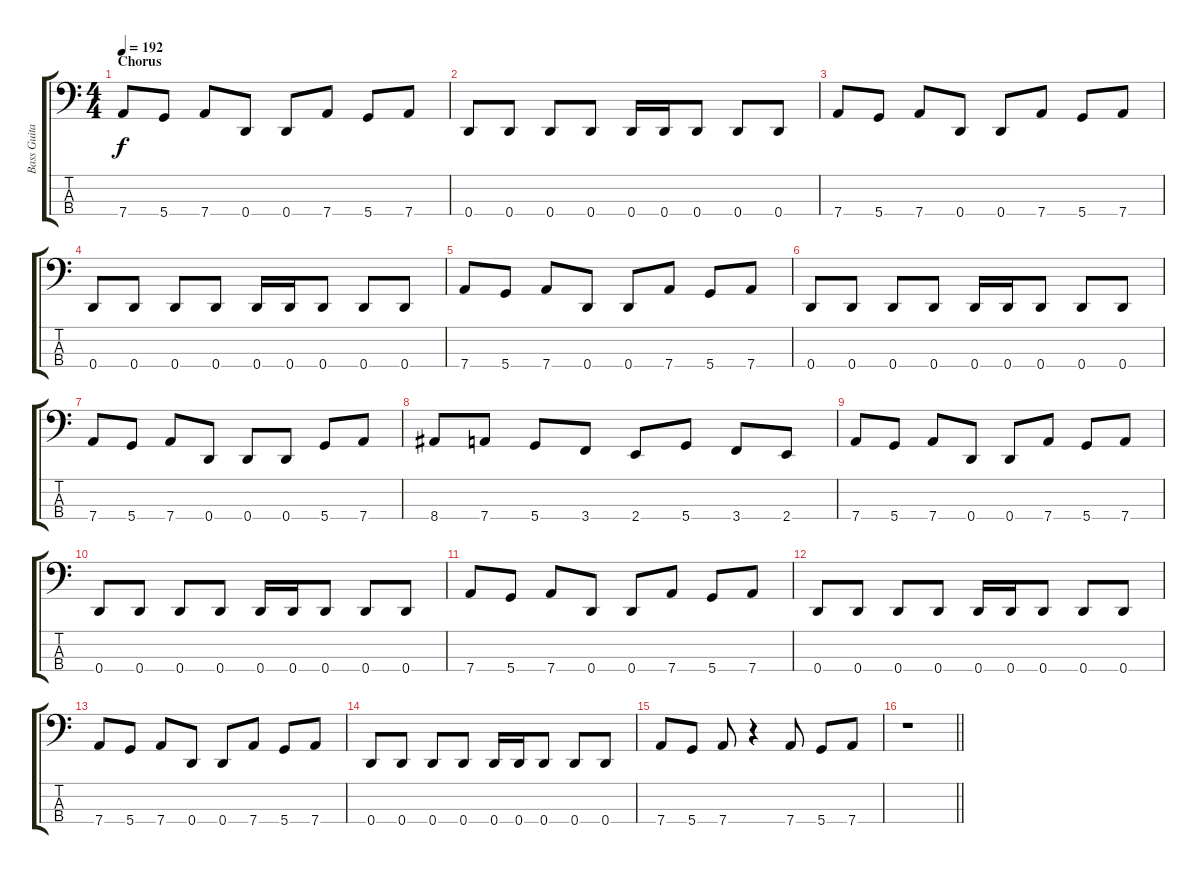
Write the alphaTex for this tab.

\track ("Bass Guitar" "Bass Guita") {instrument electricbassfinger}
\staff {score tabs}
\tuning (G2 D2 A1 D1) {hide}
\ts (4 4)
\section ("" "Chorus")
\tempo 192
\clef f4
\ks c
7.4.8{dy f} 5.4.8 7.4.8 0.4.8 0.4.8 7.4.8 5.4.8 7.4.8 |
0.4.8 0.4.8 0.4.8 0.4.8 0.4.16 0.4.16 0.4.8 0.4.8 0.4.8 |
7.4.8 5.4.8 7.4.8 0.4.8 0.4.8 7.4.8 5.4.8 7.4.8 |
0.4.8 0.4.8 0.4.8 0.4.8 0.4.16 0.4.16 0.4.8 0.4.8 0.4.8 |
7.4.8 5.4.8 7.4.8 0.4.8 0.4.8 7.4.8 5.4.8 7.4.8 |
0.4.8 0.4.8 0.4.8 0.4.8 0.4.16 0.4.16 0.4.8 0.4.8 0.4.8 |
7.4.8 5.4.8 7.4.8 0.4.8 0.4.8 0.4.8 5.4.8 7.4.8 |
8.4.8 7.4.8 5.4.8 3.4.8 2.4.8 5.4.8 3.4.8 2.4.8 |
7.4.8 5.4.8 7.4.8 0.4.8 0.4.8 7.4.8 5.4.8 7.4.8 |
0.4.8 0.4.8 0.4.8 0.4.8 0.4.16 0.4.16 0.4.8 0.4.8 0.4.8 |
7.4.8 5.4.8 7.4.8 0.4.8 0.4.8 7.4.8 5.4.8 7.4.8 |
0.4.8 0.4.8 0.4.8 0.4.8 0.4.16 0.4.16 0.4.8 0.4.8 0.4.8 |
7.4.8 5.4.8 7.4.8 0.4.8 0.4.8 7.4.8 5.4.8 7.4.8 |
0.4.8 0.4.8 0.4.8 0.4.8 0.4.16 0.4.16 0.4.8 0.4.8 0.4.8 |
7.4.8 5.4.8 7.4.8 r.4 7.4.8 5.4.8 7.4.8 |
\barLineRight lightlight
r.1
